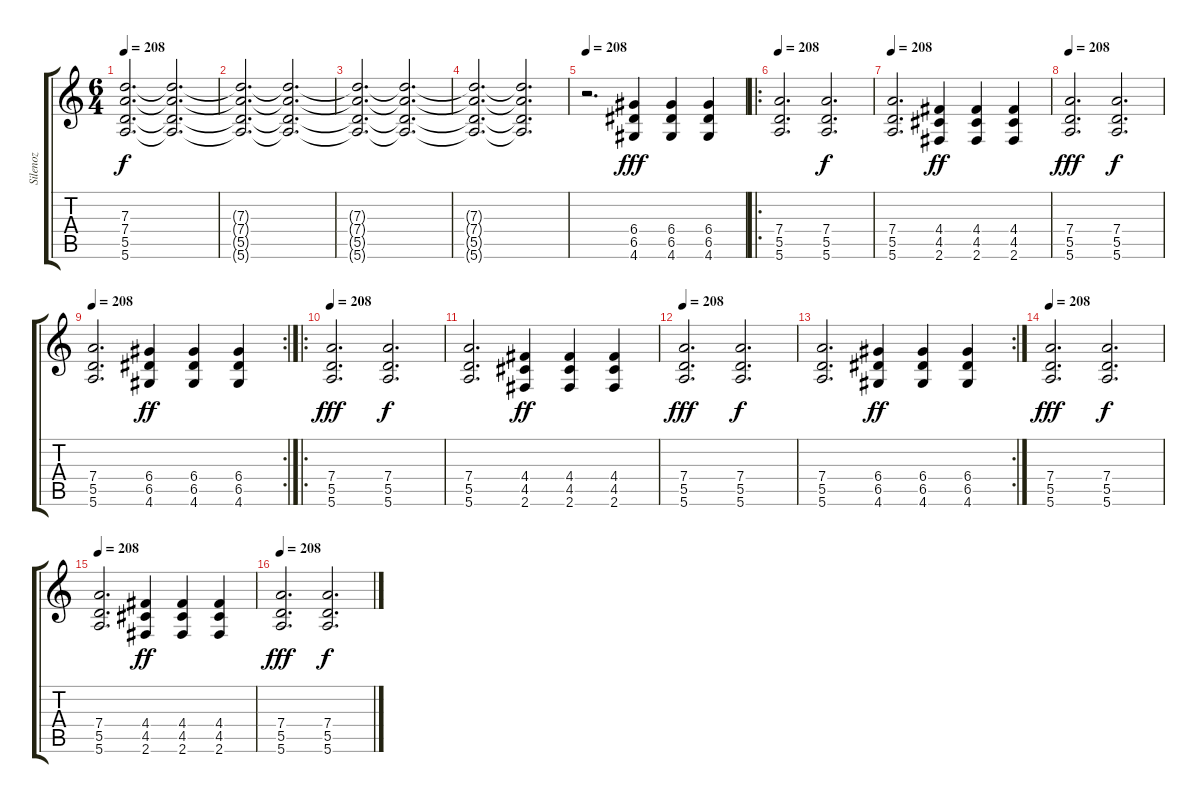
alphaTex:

\track ("Silenoz" "Silenoz") {instrument distortionguitar}
\staff {score tabs}
\tuning (E4 B3 G3 D3 A2 E2) {hide}
\ts (6 4)
\tempo 208
\clef g2
\ks c
(7.3{t} 7.4{t} 5.5{t} 5.6{t}).2{d dy f} (7.3{t} 7.4{t} 5.5{t} 5.6{t}).2{d} |
(7.3{t} 7.4{t} 5.5{t} 5.6{t}).2{d} (7.3{t} 7.4{t} 5.5{t} 5.6{t}).2{d} |
(7.3{t} 7.4{t} 5.5{t} 5.6{t}).2{d} (7.3{t} 7.4{t} 5.5{t} 5.6{t}).2{d} |
(7.3{t} 7.4{t} 5.5{t} 5.6{t}).2{d} (7.3{t} 7.4{t} 5.5{t} 5.6{t}).2{d} |
\tempo 208
r.2{d} (6.4 6.5 4.6).4{dy fff} (6.4 6.5 4.6).4 (6.4 6.5 4.6).4 |
\ro
\tempo 208
(7.4 5.5 5.6).2{d} (7.4 5.5 5.6).2{d dy f} |
\tempo 208
(7.4 5.5 5.6).2{d} (4.4 4.5 2.6).4{dy ff} (4.4 4.5 2.6).4 (4.4 4.5 2.6).4 |
\tempo 208
(7.4 5.5 5.6).2{d dy fff} (7.4 5.5 5.6).2{d dy f} |
\rc 2
\tempo 208
(7.4 5.5 5.6).2{d} (6.4 6.5 4.6).4{dy ff} (6.4 6.5 4.6).4 (6.4 6.5 4.6).4 |
\ro
\tempo 208
(7.4 5.5 5.6).2{d dy fff} (7.4 5.5 5.6).2{d dy f} |
(7.4 5.5 5.6).2{d} (4.4 4.5 2.6).4{dy ff} (4.4 4.5 2.6).4 (4.4 4.5 2.6).4 |
\tempo 208
(7.4 5.5 5.6).2{d dy fff} (7.4 5.5 5.6).2{d dy f} |
\rc 2
(7.4 5.5 5.6).2{d} (6.4 6.5 4.6).4{dy ff} (6.4 6.5 4.6).4 (6.4 6.5 4.6).4 |
\tempo 208
(7.4 5.5 5.6).2{d dy fff} (7.4 5.5 5.6).2{d dy f} |
\tempo 208
(7.4 5.5 5.6).2{d} (4.4 4.5 2.6).4{dy ff} (4.4 4.5 2.6).4 (4.4 4.5 2.6).4 |
\tempo 208
(7.4 5.5 5.6).2{d dy fff} (7.4 5.5 5.6).2{d dy f}
